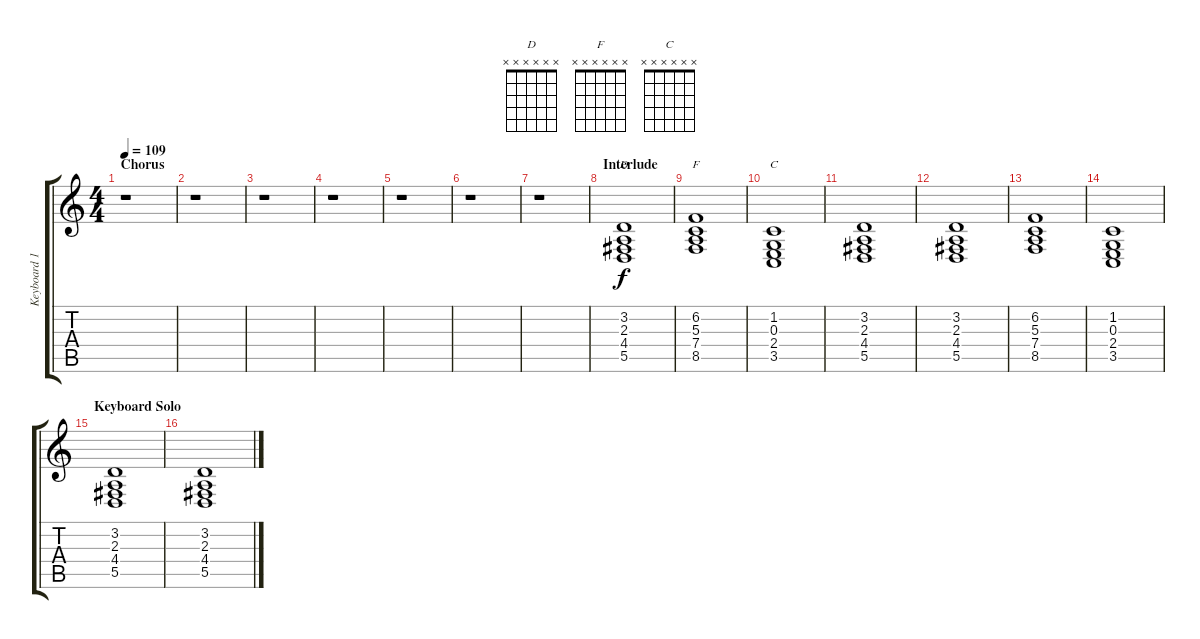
\track ("Keyboard 1" "Keyboard 1") {instrument pad5bowed}
\staff {score tabs}
\tuning (E4 B3 G3 D3 A2 E2) {hide}
\chord ("D" x x x x x x)
\chord ("F" x x x x x x)
\chord ("C" x x x x x x)
\ts (4 4)
\section ("" "Chorus")
\tempo 109
\clef g2
\ks c
r.1{dy f} |
r.1 |
r.1 |
r.1 |
r.1 |
r.1 |
r.1 |
\section ("" "Interlude")
(3.2 2.3 4.4 5.5).1{ch "D"} |
(6.2 5.3 7.4 8.5).1{ch "F"} |
(1.2 0.3 2.4 3.5).1{ch "C"} |
(3.2 2.3 4.4 5.5).1 |
(3.2 2.3 4.4 5.5).1 |
(6.2 5.3 7.4 8.5).1 |
(1.2 0.3 2.4 3.5).1 |
\section ("" "Keyboard Solo")
(3.2 2.3 4.4 5.5).1 |
(3.2 2.3 4.4 5.5).1
